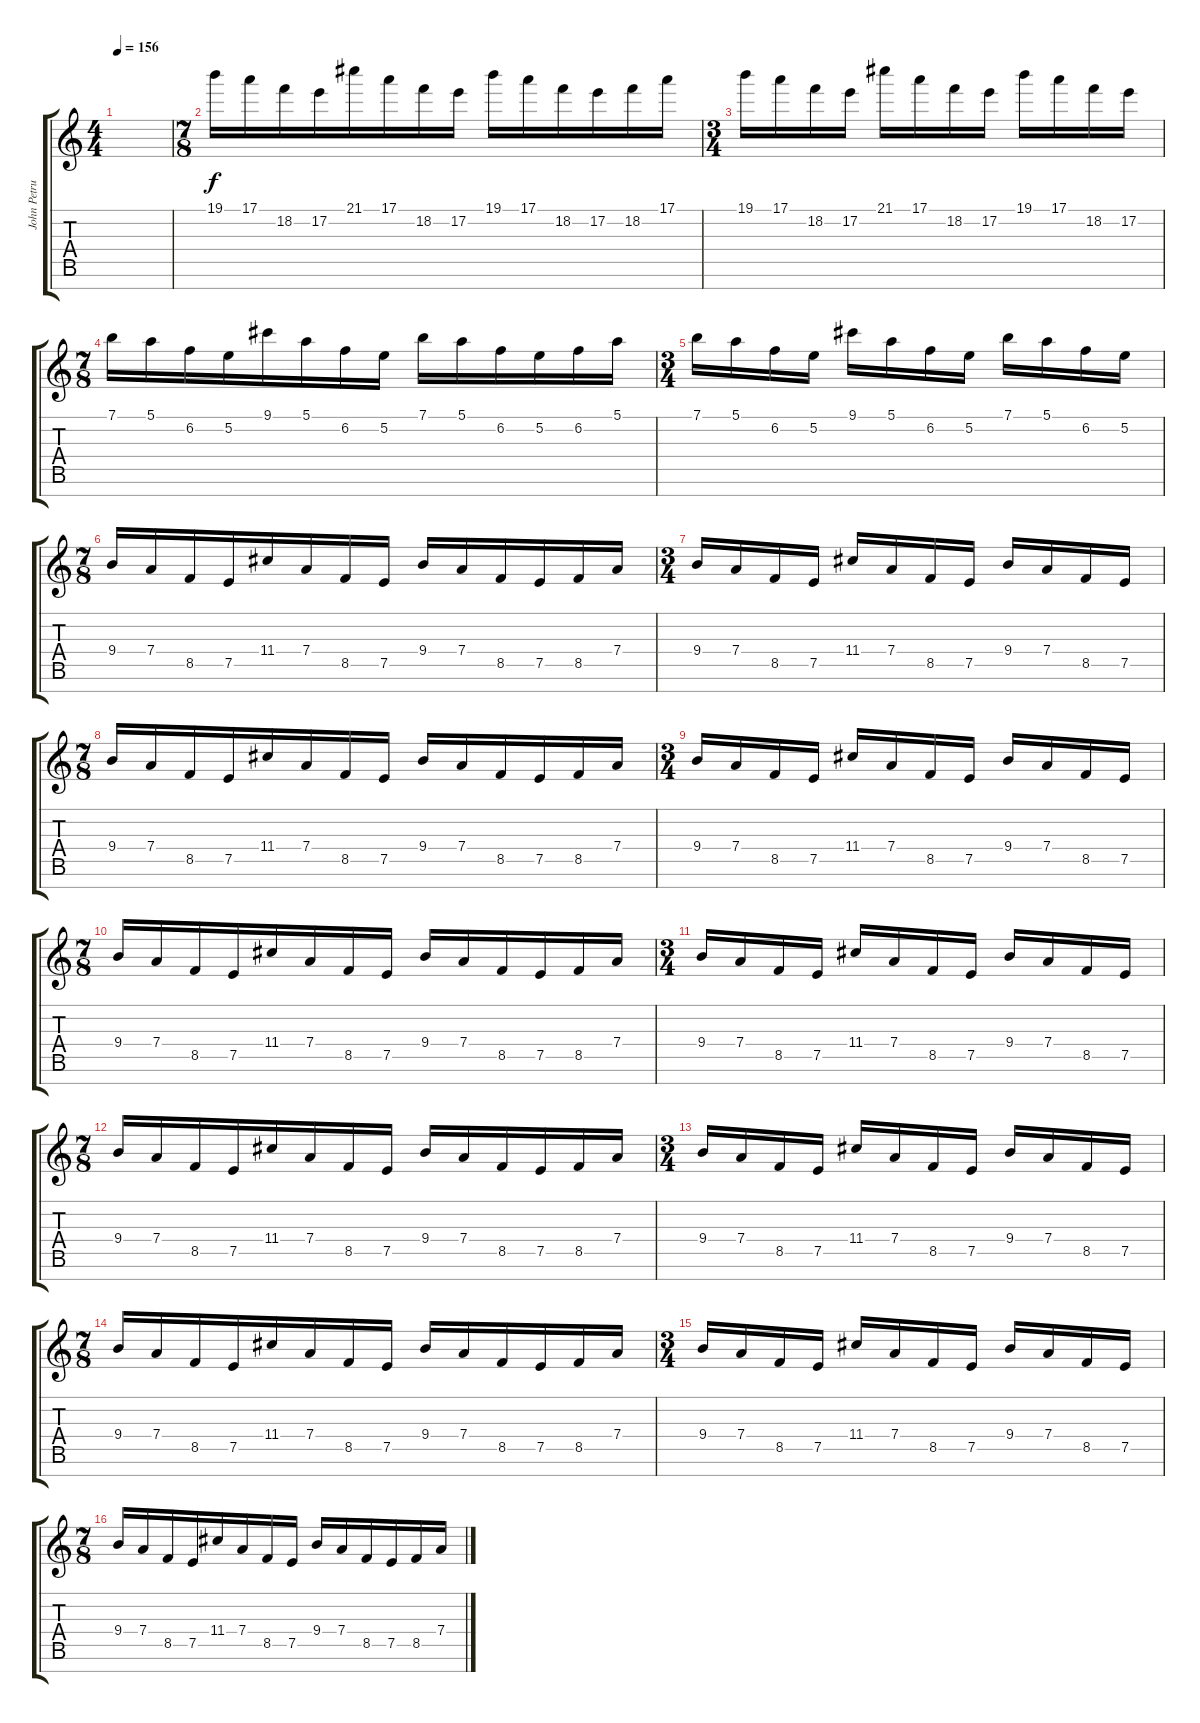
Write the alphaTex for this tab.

\track ("John Petrucci (Solo)" "John Petru") {instrument distortionguitar}
\staff {score tabs}
\tuning (E4 B3 G3 D3 A2 E2 B1) {hide}
\ts (4 4)
\tempo 156
\clef g2
\ks c
|
\ts (7 8)
19.1.16 17.1.16 18.2.16 17.2.16 21.1.16 17.1.16 18.2.16 17.2.16 19.1.16 17.1.16 18.2.16 17.2.16 18.2.16 17.1.16 |
\ts (3 4)
19.1.16 17.1.16 18.2.16 17.2.16 21.1.16 17.1.16 18.2.16 17.2.16 19.1.16 17.1.16 18.2.16 17.2.16 |
\ts (7 8)
7.1.16 5.1.16 6.2.16 5.2.16 9.1.16 5.1.16 6.2.16 5.2.16 7.1.16 5.1.16 6.2.16 5.2.16 6.2.16 5.1.16 |
\ts (3 4)
7.1.16 5.1.16 6.2.16 5.2.16 9.1.16 5.1.16 6.2.16 5.2.16 7.1.16 5.1.16 6.2.16 5.2.16 |
\ts (7 8)
9.4.16 7.4.16 8.5.16 7.5.16 11.4.16 7.4.16 8.5.16 7.5.16 9.4.16 7.4.16 8.5.16 7.5.16 8.5.16 7.4.16 |
\ts (3 4)
9.4.16 7.4.16 8.5.16 7.5.16 11.4.16 7.4.16 8.5.16 7.5.16 9.4.16 7.4.16 8.5.16 7.5.16 |
\ts (7 8)
9.4.16 7.4.16 8.5.16 7.5.16 11.4.16 7.4.16 8.5.16 7.5.16 9.4.16 7.4.16 8.5.16 7.5.16 8.5.16 7.4.16 |
\ts (3 4)
9.4.16 7.4.16 8.5.16 7.5.16 11.4.16 7.4.16 8.5.16 7.5.16 9.4.16 7.4.16 8.5.16 7.5.16 |
\ts (7 8)
9.4.16 7.4.16 8.5.16 7.5.16 11.4.16 7.4.16 8.5.16 7.5.16 9.4.16 7.4.16 8.5.16 7.5.16 8.5.16 7.4.16 |
\ts (3 4)
9.4.16 7.4.16 8.5.16 7.5.16 11.4.16 7.4.16 8.5.16 7.5.16 9.4.16 7.4.16 8.5.16 7.5.16 |
\ts (7 8)
9.4.16 7.4.16 8.5.16 7.5.16 11.4.16 7.4.16 8.5.16 7.5.16 9.4.16 7.4.16 8.5.16 7.5.16 8.5.16 7.4.16 |
\ts (3 4)
9.4.16 7.4.16 8.5.16 7.5.16 11.4.16 7.4.16 8.5.16 7.5.16 9.4.16 7.4.16 8.5.16 7.5.16 |
\ts (7 8)
9.4.16 7.4.16 8.5.16 7.5.16 11.4.16 7.4.16 8.5.16 7.5.16 9.4.16 7.4.16 8.5.16 7.5.16 8.5.16 7.4.16 |
\ts (3 4)
9.4.16 7.4.16 8.5.16 7.5.16 11.4.16 7.4.16 8.5.16 7.5.16 9.4.16 7.4.16 8.5.16 7.5.16 |
\ts (7 8)
9.4.16 7.4.16 8.5.16 7.5.16 11.4.16 7.4.16 8.5.16 7.5.16 9.4.16 7.4.16 8.5.16 7.5.16 8.5.16 7.4.16
